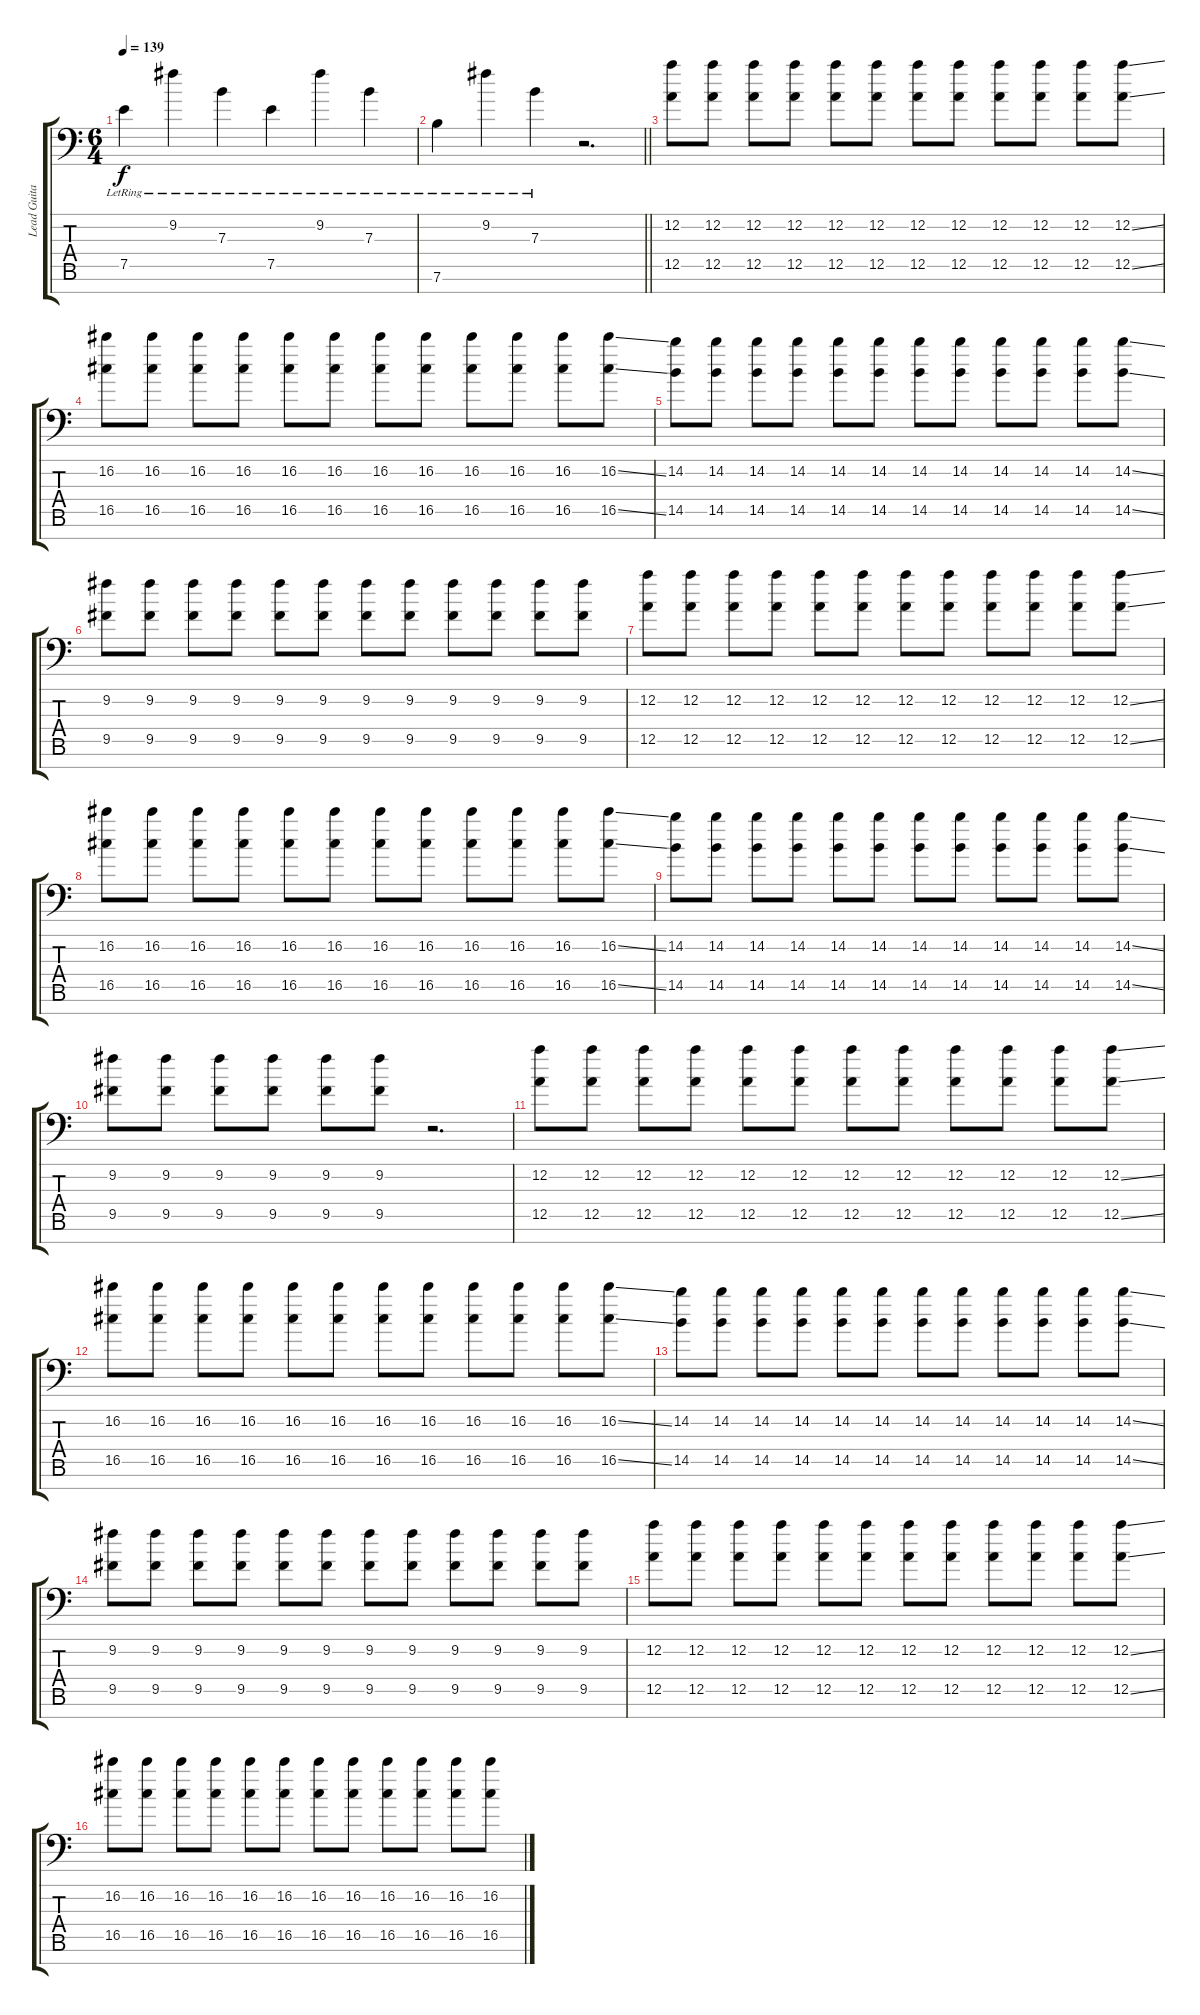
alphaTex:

\track ("Lead Guitar #2" "Lead Guita") {instrument distortionguitar}
\staff {score tabs}
\tuning (D4 A3 E3 D3 A2 E2 A1) {hide}
\ts (6 4)
\tempo 139
\clef f4
\ks c
7.5{lr}.4{dy f} 9.2{lr}.4 7.3{lr}.4 7.5{lr}.4 9.2{lr}.4 7.3{lr}.4 |
\barLineRight lightlight
7.6{lr}.4 9.2{lr}.4 7.3{lr}.4 r.2{d} |
\section ("" "")
(12.2 12.5).8{volume 10 instrument distortionguitar} (12.2 12.5).8 (12.2 12.5).8 (12.2 12.5).8 (12.2 12.5).8 (12.2 12.5).8 (12.2 12.5).8 (12.2 12.5).8 (12.2 12.5).8 (12.2 12.5).8 (12.2 12.5).8 (12.2{ss} 12.5{ss}).8 |
(16.2 16.5).8 (16.2 16.5).8 (16.2 16.5).8 (16.2 16.5).8 (16.2 16.5).8 (16.2 16.5).8 (16.2 16.5).8 (16.2 16.5).8 (16.2 16.5).8 (16.2 16.5).8 (16.2 16.5).8 (16.2{ss} 16.5{ss}).8 |
(14.2 14.5).8 (14.2 14.5).8 (14.2 14.5).8 (14.2 14.5).8 (14.2 14.5).8 (14.2 14.5).8 (14.2 14.5).8 (14.2 14.5).8 (14.2 14.5).8 (14.2 14.5).8 (14.2 14.5).8 (14.2{ss} 14.5{ss}).8 |
(9.2 9.5).8 (9.2 9.5).8 (9.2 9.5).8 (9.2 9.5).8 (9.2 9.5).8 (9.2 9.5).8 (9.2 9.5).8 (9.2 9.5).8 (9.2 9.5).8 (9.2 9.5).8 (9.2 9.5).8 (9.2 9.5).8 |
(12.2 12.5).8{volume 10} (12.2 12.5).8 (12.2 12.5).8 (12.2 12.5).8 (12.2 12.5).8 (12.2 12.5).8 (12.2 12.5).8 (12.2 12.5).8 (12.2 12.5).8 (12.2 12.5).8 (12.2 12.5).8 (12.2{ss} 12.5{ss}).8 |
(16.2 16.5).8 (16.2 16.5).8 (16.2 16.5).8 (16.2 16.5).8 (16.2 16.5).8 (16.2 16.5).8 (16.2 16.5).8 (16.2 16.5).8 (16.2 16.5).8 (16.2 16.5).8 (16.2 16.5).8 (16.2{ss} 16.5{ss}).8 |
(14.2 14.5).8 (14.2 14.5).8 (14.2 14.5).8 (14.2 14.5).8 (14.2 14.5).8 (14.2 14.5).8 (14.2 14.5).8 (14.2 14.5).8 (14.2 14.5).8 (14.2 14.5).8 (14.2 14.5).8 (14.2{ss} 14.5{ss}).8 |
(9.2 9.5).8 (9.2 9.5).8 (9.2 9.5).8 (9.2 9.5).8 (9.2 9.5).8 (9.2 9.5).8 r.2{d} |
(12.2 12.5).8{volume 10} (12.2 12.5).8 (12.2 12.5).8 (12.2 12.5).8 (12.2 12.5).8 (12.2 12.5).8 (12.2 12.5).8 (12.2 12.5).8 (12.2 12.5).8 (12.2 12.5).8 (12.2 12.5).8 (12.2{ss} 12.5{ss}).8 |
(16.2 16.5).8 (16.2 16.5).8 (16.2 16.5).8 (16.2 16.5).8 (16.2 16.5).8 (16.2 16.5).8 (16.2 16.5).8 (16.2 16.5).8 (16.2 16.5).8 (16.2 16.5).8 (16.2 16.5).8 (16.2{ss} 16.5{ss}).8 |
(14.2 14.5).8 (14.2 14.5).8 (14.2 14.5).8 (14.2 14.5).8 (14.2 14.5).8 (14.2 14.5).8 (14.2 14.5).8 (14.2 14.5).8 (14.2 14.5).8 (14.2 14.5).8 (14.2 14.5).8 (14.2{ss} 14.5{ss}).8 |
(9.2 9.5).8 (9.2 9.5).8 (9.2 9.5).8 (9.2 9.5).8 (9.2 9.5).8 (9.2 9.5).8 (9.2 9.5).8 (9.2 9.5).8 (9.2 9.5).8 (9.2 9.5).8 (9.2 9.5).8 (9.2 9.5).8 |
(12.2 12.5).8{volume 10} (12.2 12.5).8 (12.2 12.5).8 (12.2 12.5).8 (12.2 12.5).8 (12.2 12.5).8 (12.2 12.5).8 (12.2 12.5).8 (12.2 12.5).8 (12.2 12.5).8 (12.2 12.5).8 (12.2{ss} 12.5{ss}).8 |
(16.2 16.5).8 (16.2 16.5).8 (16.2 16.5).8 (16.2 16.5).8 (16.2 16.5).8 (16.2 16.5).8 (16.2 16.5).8 (16.2 16.5).8 (16.2 16.5).8 (16.2 16.5).8 (16.2 16.5).8 (16.2{ss} 16.5{ss}).8
